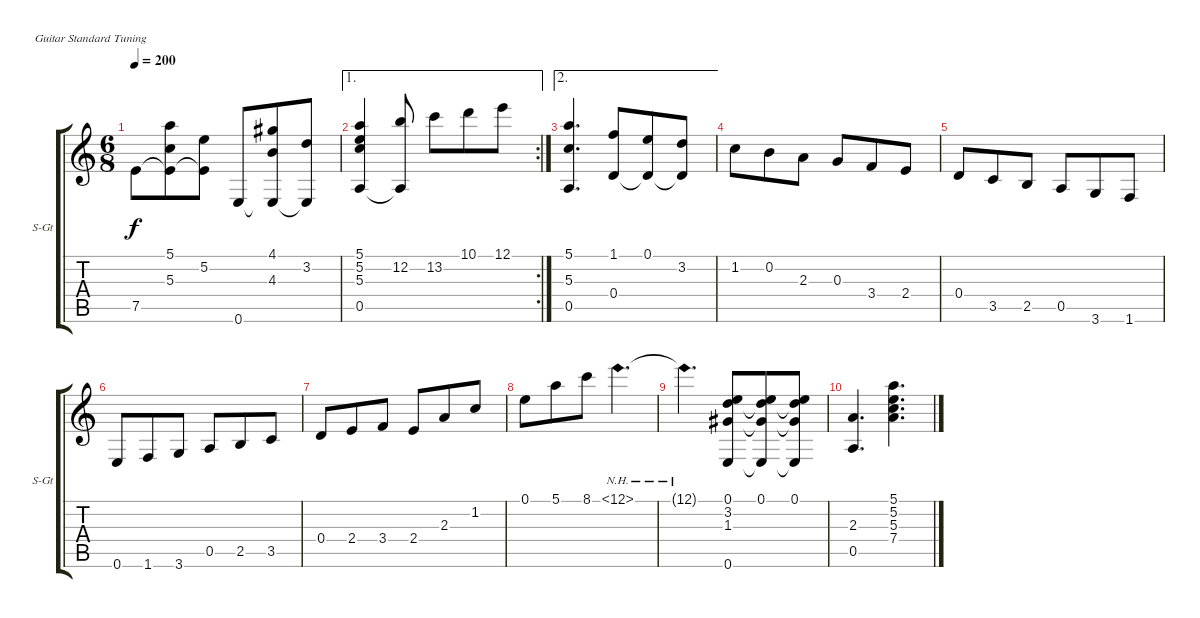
\bracketExtendMode groupsimilarinstruments
\useSystemSignSeparator
\singleTrackTrackNamePolicy allsystems
\multiTrackTrackNamePolicy allsystems
\firstSystemTrackNameOrientation horizontal
\otherSystemsTrackNameOrientation horizontal
\track ("Äîðîæêà 1" "S-Gt") {instrument acousticguitarsteel}
\staff {score tabs}
\tuning (E4 B3 G3 D3 A2 E2)
\ts (6 8)
\tempo 200
\clef g2
\ks c
7.5.8{dy f} (5.1 5.3 7.5{t}).8 (5.2 7.5{t}).8 0.6.8 (4.1 4.3 0.6{t}).8 (3.2 0.6{t}).8 |
\ae 1
\rc 2
(5.1 5.2 5.3 0.5).4 (12.2 0.5{t}).8 13.2.8 10.1.8 12.1.8 |
\ae 2
(5.1 5.3 0.5).4{d} (1.1 0.4).8 (0.1 0.4{t}).8 (3.2 0.4{t}).8 |
1.2.8 0.2.8 2.3.8 0.3.8 3.4.8 2.4.8 |
0.4.8 3.5.8 2.5.8 0.5.8 3.6.8 1.6.8 |
0.6.8 1.6.8 3.6.8 0.5.8 2.5.8 3.5.8 |
0.4.8 2.4.8 3.4.8 2.4.8 2.3.8 1.2.8 |
0.1.8 5.1.8 8.1.8 12.1{nh}.4{d} |
12.1{nh t}.4{d} (0.1 3.2 1.3 0.6).8 (0.1 3.2{t} 1.3{t} 0.6{t}).8 (0.1 3.2{t} 1.3{t} 0.6{t}).8 |
(2.3 0.5).4{d} (5.1 5.2 5.3 7.4).4{d}
